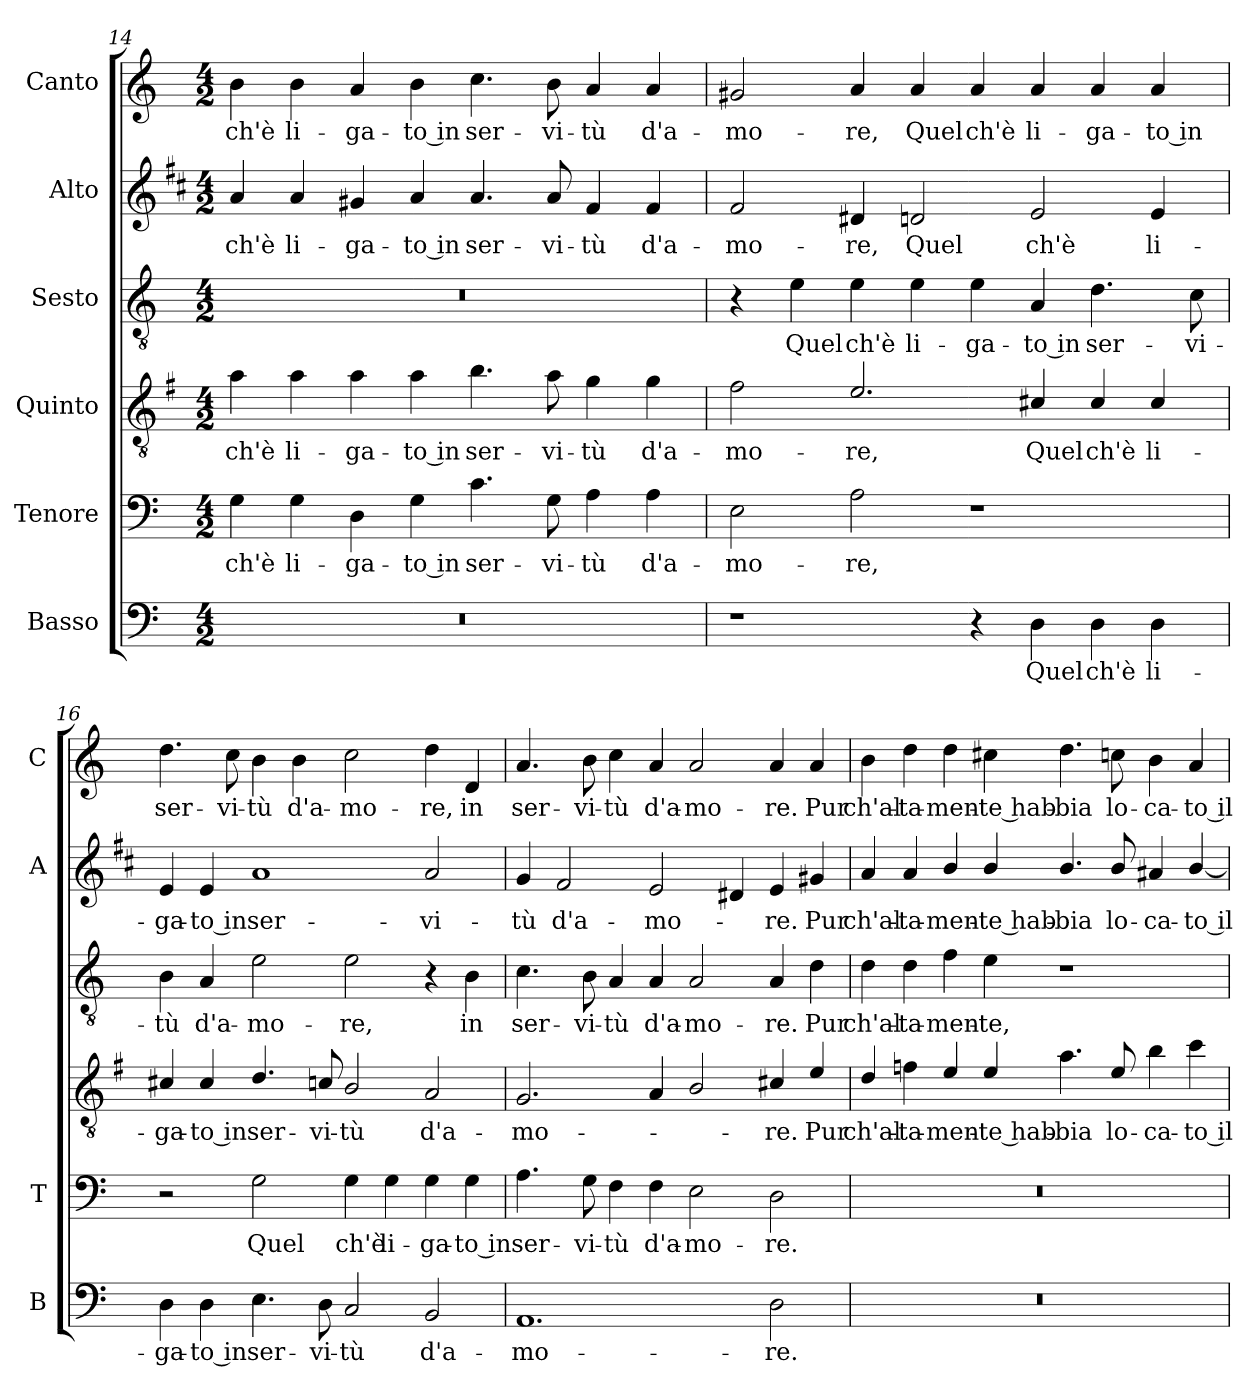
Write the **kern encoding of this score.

**kern	**text	**kern	**text	**kern	**text	**kern	**text	**kern	**text	**kern	**text
*part6	*part6	*part5	*part5	*part4	*part4	*part3	*part3	*part2	*part2	*part1	*part1
*staff6	*staff6	*staff5	*staff5	*staff4	*staff4	*staff3	*staff3	*staff2	*staff2	*staff1	*staff1
*I"Basso	*	*I"Tenore	*	*I"Quinto	*	*I"Sesto	*	*I"Alto	*	*I"Canto	*
*I'B	*	*I'T	*	*	*	*	*	*I'A	*	*I'C	*
*clefF4	*	*clefF4	*	*clefGv2	*	*clefGv2	*	*clefG2	*	*clefG2	*
*	*	*	*	*ITrd4c7	*	*	*	*ITrd1c2	*	*	*
*k[]	*	*k[]	*	*k[]	*	*k[]	*	*k[]	*	*k[]	*
*C:	*	*C:	*	*C:	*	*C:	*	*C:	*	*C:	*
*M4/2	*	*M4/2	*	*M4/2	*	*M4/2	*	*M4/2	*	*M4/2	*
=14	=14	=14	=14	=14	=14	=14	=14	=14	=14	=14	=14
!	!	!	!LO:LY:b	!	!LO:LY:b	!	!	!	!LO:LY:b	!	!LO:LY:b
0r	.	4G\	ch'è	4d\	ch'è	0r	.	4g/	ch'è	4b\	ch'è
!	!	!	!LO:LY:b	!	!LO:LY:b	!	!	!	!LO:LY:b	!	!LO:LY:b
.	.	4G\	li-	4d\	li-	.	.	4g/	li-	4b\	li-
!	!	!	!LO:LY:b	!	!LO:LY:b	!	!	!	!LO:LY:b	!	!LO:LY:b
.	.	4D\	-ga-	4d\	-ga-	.	.	4f#X/	-ga-	4a/	-ga-
!	!	!	!LO:LY:b	!	!LO:LY:b	!	!	!	!LO:LY:b	!	!LO:LY:b
.	.	4G\	-to in	4d\	-to in	.	.	4g/	-to in	4b\	-to in
!	!	!	!LO:LY:b	!	!LO:LY:b	!	!	!	!LO:LY:b	!	!LO:LY:b
.	.	4.c\	ser-	4.e\	ser-	.	.	4.g/	ser-	4.cc\	ser-
!	!	!	!LO:LY:b	!	!LO:LY:b	!	!	!	!LO:LY:b	!	!LO:LY:b
.	.	8G\	-vi-	8d\	-vi-	.	.	8g/	-vi-	8b\	-vi-
!	!	!	!LO:LY:b	!	!LO:LY:b	!	!	!	!LO:LY:b	!	!LO:LY:b
.	.	4A\	-tù	4c\	-tù	.	.	4e/	-tù	4a/	-tù
!	!	!	!LO:LY:b	!	!LO:LY:b	!	!	!	!LO:LY:b	!	!LO:LY:b
.	.	4A\	d'a-	4c\	d'a-	.	.	4e/	d'a-	4a/	d'a-
=15	=15	=15	=15	=15	=15	=15	=15	=15	=15	=15	=15
!	!	!	!LO:LY:b	!	!LO:LY:b	!	!	!	!LO:LY:b	!	!LO:LY:b
1r	.	2E\	-mo-	2B\	-mo-	4r	.	2e/	-mo-	2g#X/	-mo-
!	!	!	!	!	!	!	!LO:LY:b	!	!	!	!
.	.	.	.	.	.	4e\	Quel	.	.	.	.
!	!	!	!LO:LY:b	!	!LO:LY:b	!	!LO:LY:b	!	!LO:LY:b	!	!LO:LY:b
.	.	2A\	-re,	2.A/	-re,	4e\	ch'è	4c#X/	-re,	4a/	-re,
!	!	!	!	!	!	!	!LO:LY:b	!	!LO:LY:b	!	!LO:LY:b
.	.	.	.	.	.	4e\	li-	2cn/	Quel	4a/	Quel
!	!	!	!	!	!	!	!LO:LY:b	!	!	!	!LO:LY:b
4r	.	1r	.	.	.	4e\	-ga-	.	.	4a/	ch'è
!	!LO:LY:b	!	!	!	!LO:LY:b	!	!LO:LY:b	!	!LO:LY:b	!	!LO:LY:b
4D\	Quel	.	.	4F#X/	Quel	4A/	-to in	2d/	ch'è	4a/	li-
!	!LO:LY:b	!	!	!	!LO:LY:b	!	!LO:LY:b	!	!	!	!LO:LY:b
4D\	ch'è	.	.	4F#/	ch'è	4.d\	ser-	.	.	4a/	-ga-
!	!LO:LY:b	!	!	!	!LO:LY:b	!	!	!	!LO:LY:b	!	!LO:LY:b
4D\	li-	.	.	4F#/	li-	.	.	4d/	li-	4a/	-to in
!	!	!	!	!	!	!	!LO:LY:b	!	!	!	!
.	.	.	.	.	.	8c\	-vi-	.	.	.	.
=16	=16	=16	=16	=16	=16	=16	=16	=16	=16	=16	=16
!	!LO:LY:b	!	!	!	!LO:LY:b	!	!LO:LY:b	!	!LO:LY:b	!	!LO:LY:b
4D\	-ga-	2r	.	4F#X/	-ga-	4B\	-tù	4d/	-ga-	4.dd\	ser-
!	!LO:LY:b	!	!	!	!LO:LY:b	!	!LO:LY:b	!	!LO:LY:b	!	!
4D\	-to in	.	.	4F#/	-to in	4A/	d'a-	4d/	-to in	.	.
!	!	!	!	!	!	!	!	!	!	!	!LO:LY:b
.	.	.	.	.	.	.	.	.	.	8cc\	-vi-
!	!LO:LY:b	!	!LO:LY:b	!	!LO:LY:b	!	!LO:LY:b	!	!LO:LY:b	!	!LO:LY:b
4.E\	ser-	2G\	Quel	4.G/	ser-	2e\	-mo-	1g	ser-	4b\	-tù
!	!	!	!	!	!	!	!	!	!	!	!LO:LY:b
.	.	.	.	.	.	.	.	.	.	4b\	d'a-
!	!LO:LY:b	!	!	!	!LO:LY:b	!	!	!	!	!	!
8D\	-vi-	.	.	8Fn/	-vi-	.	.	.	.	.	.
!	!LO:LY:b	!	!LO:LY:b	!	!LO:LY:b	!	!LO:LY:b	!	!	!	!LO:LY:b
2C/	-tù	4G\	ch'è	2E/	-tù	2e\	-re,	.	.	2cc\	-mo-
!	!	!	!LO:LY:b	!	!	!	!	!	!	!	!
.	.	4G\	li-	.	.	.	.	.	.	.	.
!	!LO:LY:b	!	!LO:LY:b	!	!LO:LY:b	!	!	!	!LO:LY:b	!	!LO:LY:b
2BB/	d'a-	4G\	-ga-	2D/	d'a-	4r	.	2g/	-vi-	4dd\	-re,
!	!	!	!LO:LY:b	!	!	!	!LO:LY:b	!	!	!	!LO:LY:b
.	.	4G\	-to in	.	.	4B\	in	.	.	4d/	in
!!LO:LB:g=z
=17	=17	=17	=17	=17	=17	=17	=17	=17	=17	=17	=17
!	!LO:LY:b	!	!LO:LY:b	!	!LO:LY:b	!	!LO:LY:b	!	!LO:LY:b	!	!LO:LY:b
1.AA	-mo-	4.A\	ser-	2.C/	-mo-	4.c\	ser-	4f/	-tù	4.a/	ser-
!	!	!	!	!	!	!	!	!	!LO:LY:b	!	!
.	.	.	.	.	.	.	.	2e/	d'a-	.	.
!	!	!	!LO:LY:b	!	!	!	!LO:LY:b	!	!	!	!LO:LY:b
.	.	8G\	-vi-	.	.	8B\	-vi-	.	.	8b\	-vi-
!	!	!	!LO:LY:b	!	!	!	!LO:LY:b	!	!	!	!LO:LY:b
.	.	4F\	-tù	.	.	4A/	-tù	.	.	4cc\	-tù
!	!	!	!LO:LY:b	!	!	!	!LO:LY:b	!	!LO:LY:b	!	!LO:LY:b
.	.	4F\	d'a-	4D/	.	4A/	d'a-	2d/	-mo-	4a/	d'a-
!	!	!	!LO:LY:b	!	!	!	!LO:LY:b	!	!	!	!LO:LY:b
.	.	2E\	-mo-	2E/	.	2A/	-mo-	.	.	2a/	-mo-
.	.	.	.	.	.	.	.	4c#X/	.	.	.
!	!LO:LY:b	!	!LO:LY:b	!	!LO:LY:b	!	!LO:LY:b	!	!LO:LY:b	!	!LO:LY:b
2D\	-re.	2D\	-re.	4F#X/	-re.	4A/	-re.	4d/	-re.	4a/	-re.
!	!	!	!	!	!LO:LY:b	!	!LO:LY:b	!	!LO:LY:b	!	!LO:LY:b
.	.	.	.	4A/	Pur	4d\	Pur	4f#X/	Pur	4a/	Pur
=18	=18	=18	=18	=18	=18	=18	=18	=18	=18	=18	=18
!	!	!	!	!	!LO:LY:b	!	!LO:LY:b	!	!LO:LY:b	!	!LO:LY:b
0r	.	0r	.	4G/	ch'al-	4d\	ch'al-	4g/	ch'al-	4b\	ch'al-
!	!	!	!	!	!LO:LY:b	!	!LO:LY:b	!	!LO:LY:b	!	!LO:LY:b
.	.	.	.	4B-X\	-ta-	4d\	-ta-	4g/	-ta-	4dd\	-ta-
!	!	!	!	!	!LO:LY:b	!	!LO:LY:b	!	!LO:LY:b	!	!LO:LY:b
.	.	.	.	4A/	-men-	4f\	-men-	4a/	-men-	4dd\	-men-
!	!	!	!	!	!LO:LY:b	!	!LO:LY:b	!	!LO:LY:b	!	!LO:LY:b
.	.	.	.	4A/	-te hab-	4e\	-te,	4a/	-te hab-	4cc#X\	-te hab-
!	!	!	!	!	!LO:LY:b	!	!	!	!LO:LY:b	!	!LO:LY:b
.	.	.	.	4.d\	-bia	1r	.	4.a/	-bia	4.dd\	-bia
!	!	!	!	!	!LO:LY:b	!	!	!	!LO:LY:b	!	!LO:LY:b
.	.	.	.	8A/	lo-	.	.	8a/	lo-	8ccn\	lo-
!	!	!	!	!	!LO:LY:b	!	!	!	!LO:LY:b	!	!LO:LY:b
.	.	.	.	4e\	-ca-	.	.	4g#X/	-ca-	4b\	-ca-
!	!	!	!	!	!LO:LY:b	!	!	!	!LO:LY:b	!	!LO:LY:b
.	.	.	.	4f\	-to il	.	.	[4a/	-to il	4a/	-to il
=	=	=	=	=	=	=	=	=	=	=	=
*-	*-	*-	*-	*-	*-	*-	*-	*-	*-	*-	*-
